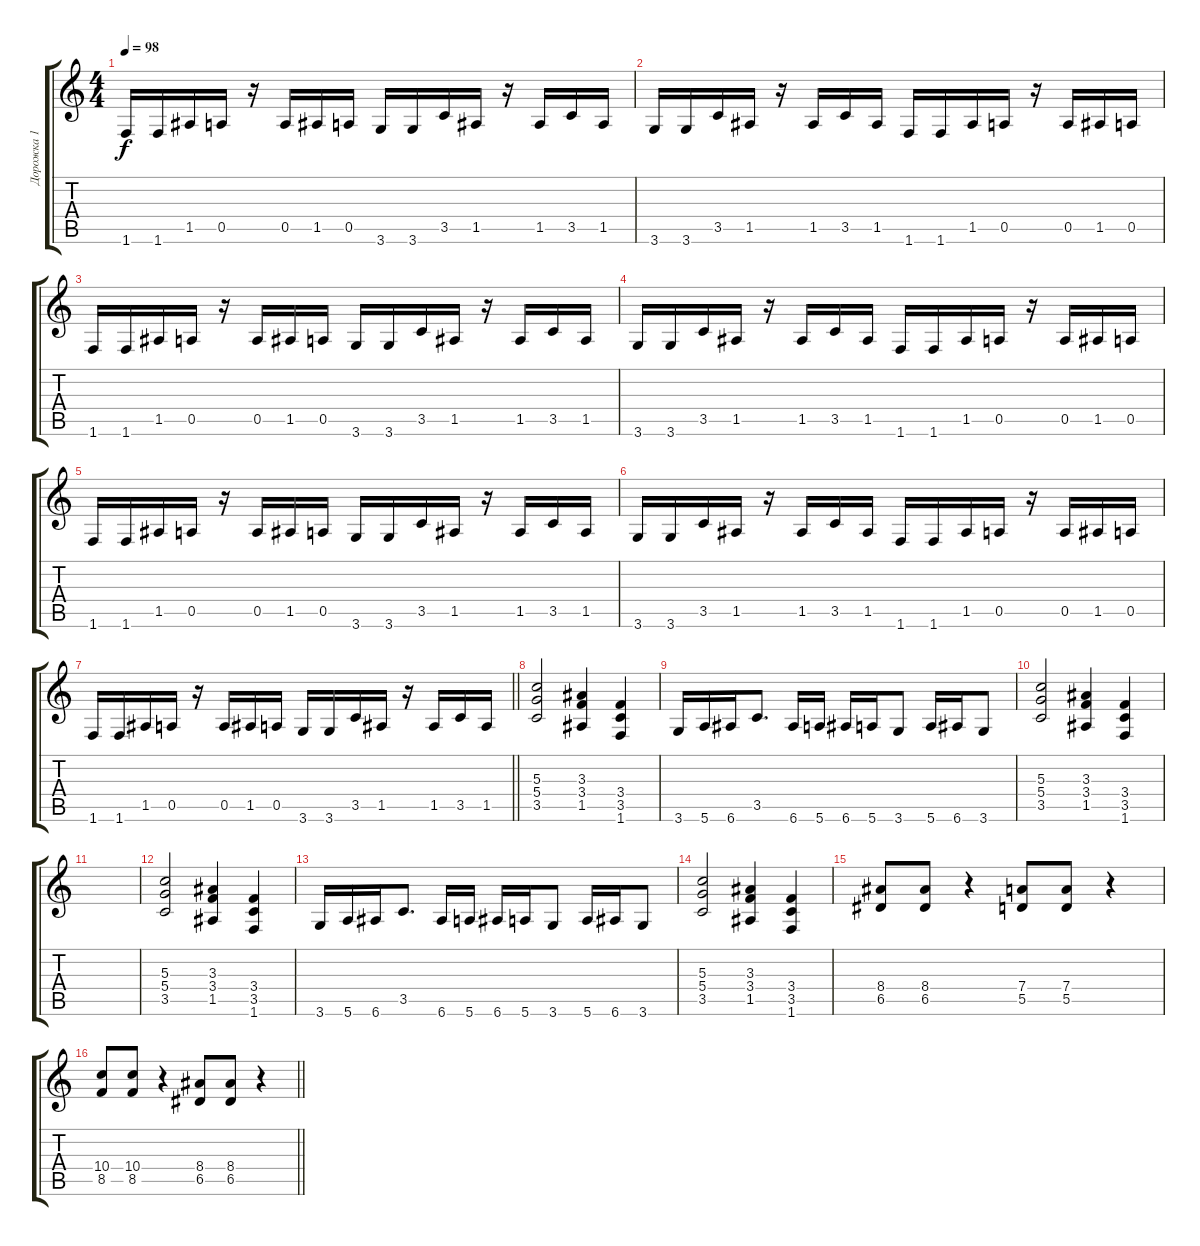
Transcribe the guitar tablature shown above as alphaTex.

\track ("Дорожка 1" "Дорожка 1") {instrument distortionguitar}
\staff {score tabs}
\tuning (E4 B3 G3 D3 A2 E2) {hide}
\ts (4 4)
\tempo 98
\clef g2
\ks c
1.6.16{dy f} 1.6.16 1.5.16 0.5.16 r.16 0.5.16 1.5.16 0.5.16 3.6.16 3.6.16 3.5.16 1.5.16 r.16 1.5.16 3.5.16 1.5.16 |
3.6.16 3.6.16 3.5.16 1.5.16 r.16 1.5.16 3.5.16 1.5.16 1.6.16 1.6.16 1.5.16 0.5.16 r.16 0.5.16 1.5.16 0.5.16 |
1.6.16 1.6.16 1.5.16 0.5.16 r.16 0.5.16 1.5.16 0.5.16 3.6.16 3.6.16 3.5.16 1.5.16 r.16 1.5.16 3.5.16 1.5.16 |
3.6.16 3.6.16 3.5.16 1.5.16 r.16 1.5.16 3.5.16 1.5.16 1.6.16 1.6.16 1.5.16 0.5.16 r.16 0.5.16 1.5.16 0.5.16 |
1.6.16 1.6.16 1.5.16 0.5.16 r.16 0.5.16 1.5.16 0.5.16 3.6.16 3.6.16 3.5.16 1.5.16 r.16 1.5.16 3.5.16 1.5.16 |
3.6.16 3.6.16 3.5.16 1.5.16 r.16 1.5.16 3.5.16 1.5.16 1.6.16 1.6.16 1.5.16 0.5.16 r.16 0.5.16 1.5.16 0.5.16 |
\barLineRight lightlight
1.6.16 1.6.16 1.5.16 0.5.16 r.16 0.5.16 1.5.16 0.5.16 3.6.16 3.6.16 3.5.16 1.5.16 r.16 1.5.16 3.5.16 1.5.16 |
(5.3 5.4 3.5).2 (3.3 3.4 1.5).4 (3.4 3.5 1.6).4 |
3.6.16 5.6.16 6.6.16 3.5.8{d} 6.6.16 5.6.16 6.6.16 5.6.16 3.6.8 5.6.16 6.6.16 3.6.8 |
(5.3 5.4 3.5).2 (3.3 3.4 1.5).4 (3.4 3.5 1.6).4 |
|
(5.3 5.4 3.5).2 (3.3 3.4 1.5).4 (3.4 3.5 1.6).4 |
3.6.16 5.6.16 6.6.16 3.5.8{d} 6.6.16 5.6.16 6.6.16 5.6.16 3.6.8 5.6.16 6.6.16 3.6.8 |
(5.3 5.4 3.5).2 (3.3 3.4 1.5).4 (3.4 3.5 1.6).4 |
(8.4 6.5).8 (8.4 6.5).8 r.4 (7.4 5.5).8 (7.4 5.5).8 r.4 |
\barLineRight lightlight
(10.4 8.5).8 (10.4 8.5).8 r.4 (8.4 6.5).8 (8.4 6.5).8 r.4
